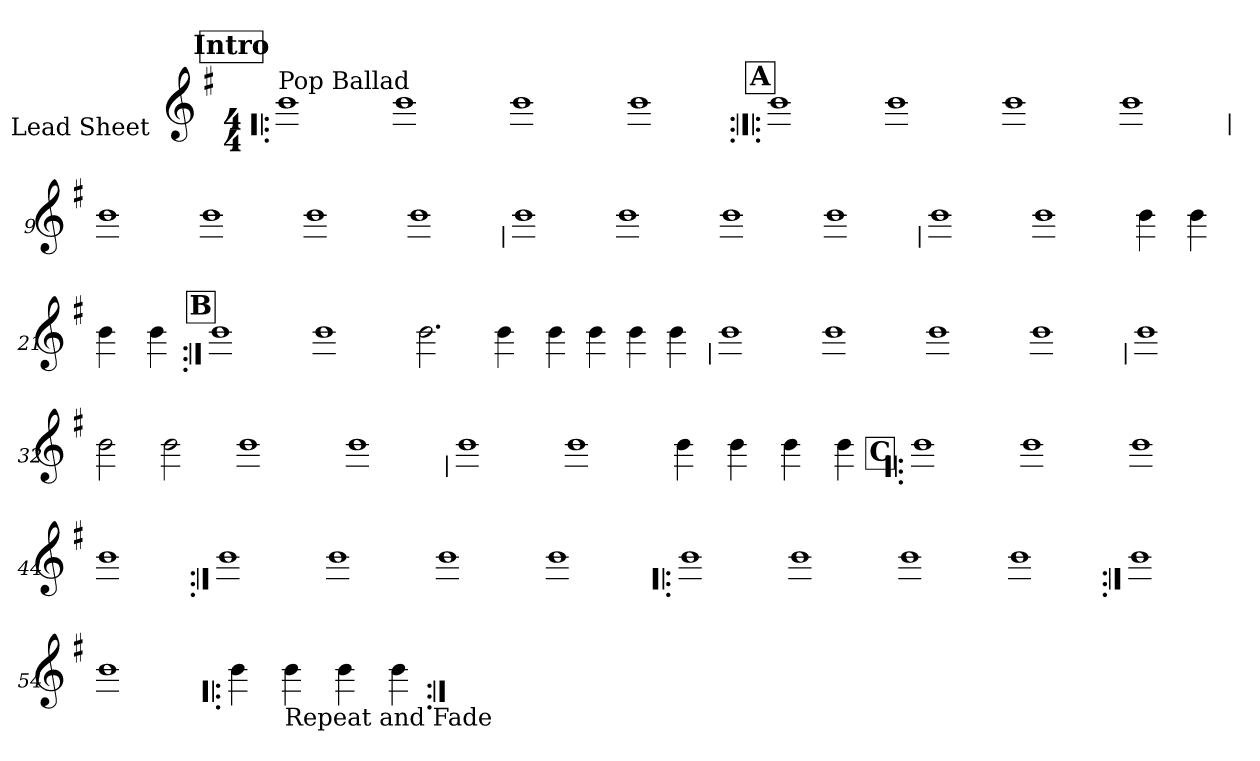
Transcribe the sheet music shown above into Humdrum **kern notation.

**kern
*part1
*staff1
*I"Lead Sheet
*stria0
*clefG2
*k[f#]
*e:
*M4/4
*MM93
!!LO:REH:place=s1:a:t=Intro
=1!|:
!LO:TX:a:t=Pop Ballad
1b
=2-
1b
=3-
1b
=4-
1b
!!LO:LB:g=z
!!LO:REH:place=s1:a:t=A
=5:|!|:
1b
=6-
1b
=7-
1b
=8-
1b
!!LO:LB:g=z
=9
1b
=10-
1b
=11-
1b
=12-
1b
!!LO:LB:g=z
=13
1b
=14-
1b
=15-
1b
=16-
1b
!!LO:LB:g=z
=17
1b
=18-
1b
=19-
4b
=20-
4b
=21-
4b
=22-
4b
!!LO:LB:g=z
!!LO:REH:place=s1:a:t=B
=23:|!
1b
=24-
1b
=25-
2.b
4b
=26-
4b
4b
4b
4b
!!LO:LB:g=z
=27
1b
=28-
1b
=29-
1b
=30-
1b
!!LO:LB:g=z
=31
1b
=32-
2b
2b
=33-
1b
=34-
1b
!!LO:LB:g=z
=35
1b
=36-
1b
=37-
4b
=38-
4b
=39-
4b
=40-
4b
!!LO:LB:g=z
!!LO:REH:place=s1:a:t=C
=41!|:
1b
=42-
1b
=43-
1b
=44-
1b
!!LO:LB:g=z
=45:|!
1b
=46-
1b
=47-
1b
=48-
1b
=49!|:
1b
=50-
1b
=51-
1b
=52-
1b
!!LO:LB:g=z
=53:|!
1b
=54-
1b
=55!|:
4b
=56-
!LO:TX:b:t=Repeat and Fade
4b
=57-
4b
=58-
4b
=:|!
*-
